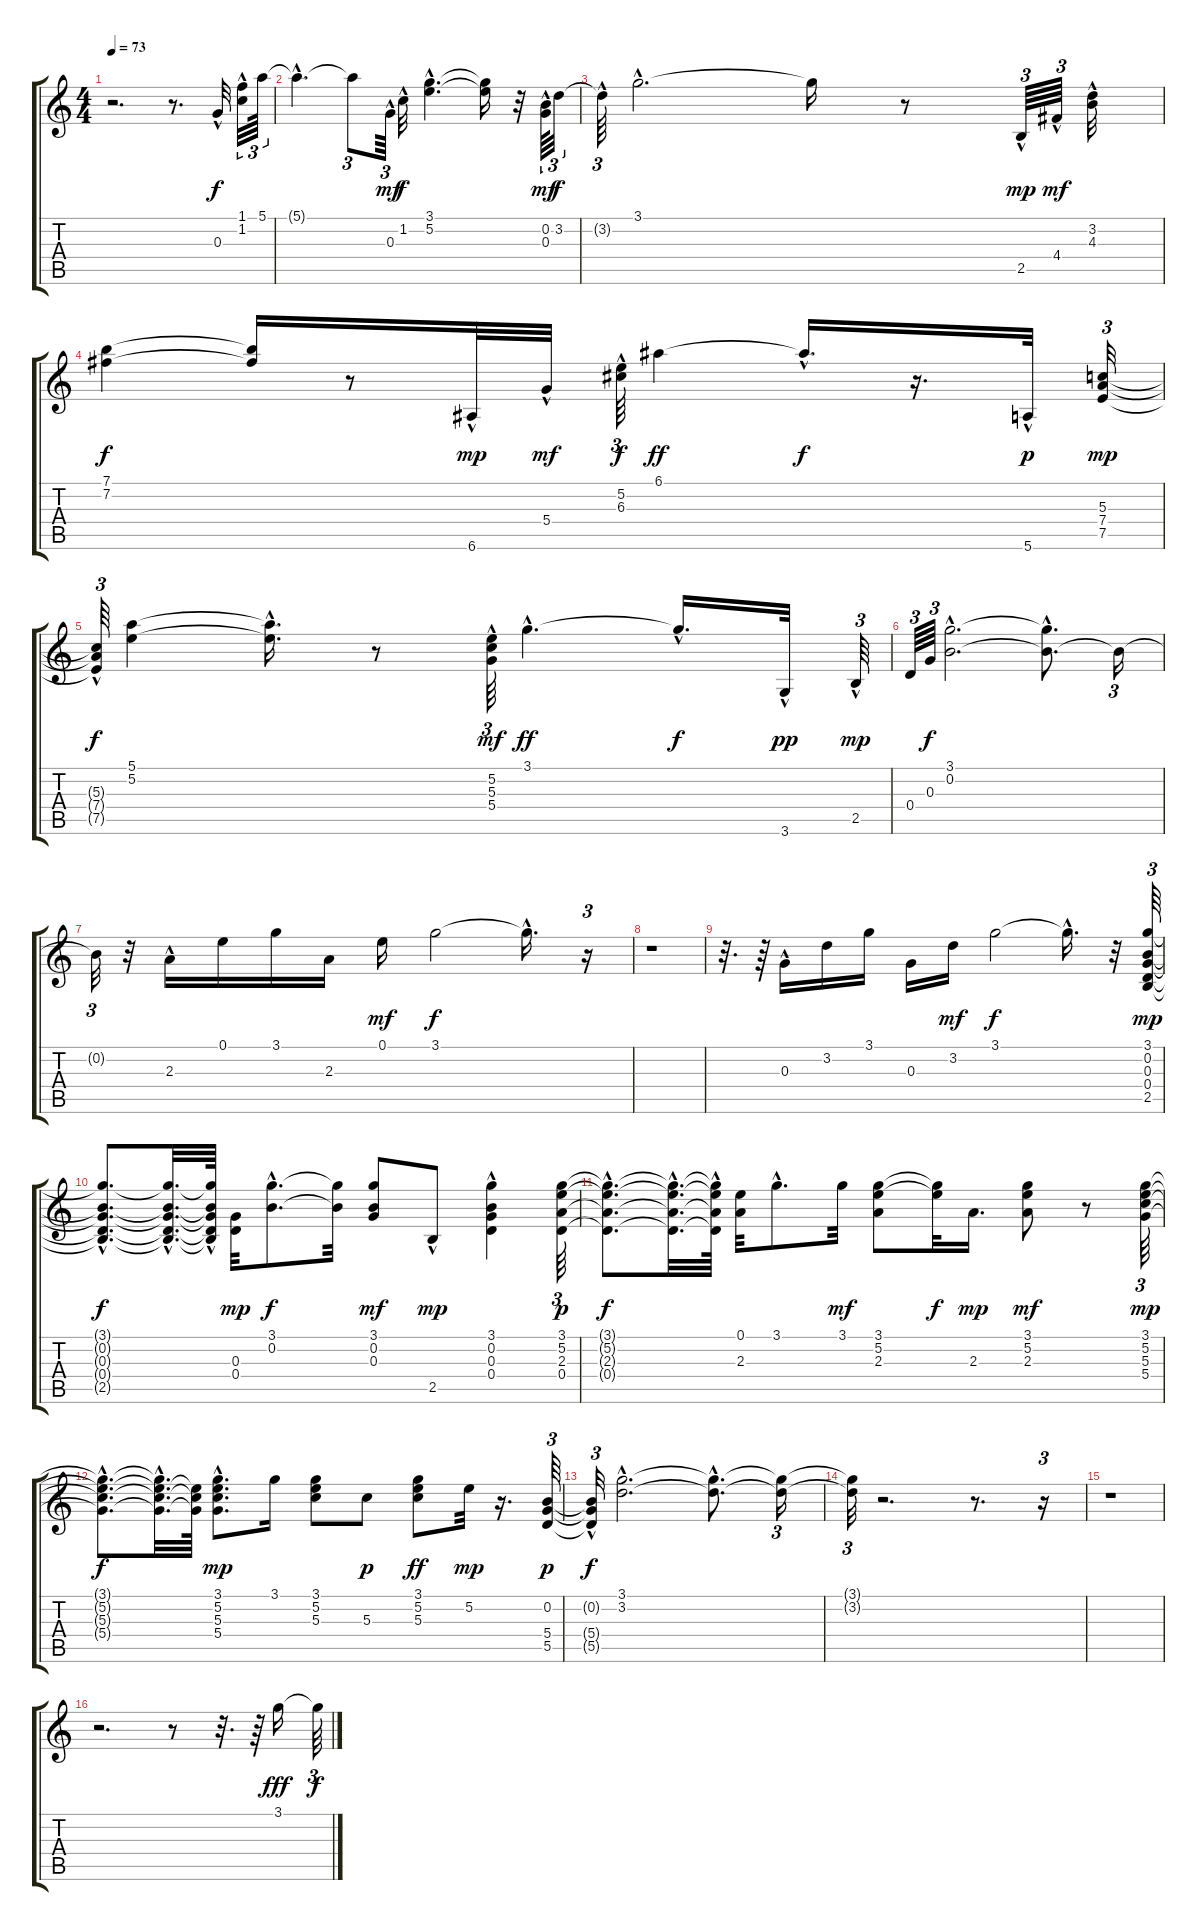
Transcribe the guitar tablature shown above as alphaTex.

\track "" {instrument acousticguitarsteel}
\staff {score tabs}
\tuning (E4 B3 G3 D3 A2 E2) {hide}
\ts (4 4)
\tempo 73
\clef g2
\ks c
r.2{d dy f} r.8{d} 0.3{hac}.32 (1.1{hac} 1.2{hac}).32{tu (3 2)} 5.1.64{tu (3 2)} |
5.1{hac t}.4{d} 5.1{t}.8{tu (3 2)} 0.3{hac}.64{tu (3 2) dy mf} 1.2{hac}.32{dy f} (3.1{hac} 5.2{hac}).4{d} (3.1{t} 5.2{t}).16 r.32 (0.2{hac} 0.3{hac}).64{tu (3 2) dy mf} 3.2.32{tu (3 2) dy f} |
3.2{hac t}.64{tu (3 2)} 3.1{hac}.2{d} 3.1{t}.16 r.8 2.5{hac}.64{tu (3 2) dy mp} 4.4{hac}.64{tu (3 2) dy mf} (3.2 4.3{hac}).32 |
(7.1 7.2).4{dy f} (7.1{t} 7.2{t}).16 r.8 6.6{hac}.32{dy mp} 5.4{hac}.32{dy mf} (5.2 6.3{hac}).64{tu (3 2) dy f} 6.1.4{dy ff} 6.1{hac t}.16{d dy f} r.16{d} 5.6{hac}.32{dy p} (5.3 7.4 7.5).32{tu (3 2) dy mp} |
(5.3{t} 7.4{hac t} 7.5{hac t}).64{tu (3 2) dy f} (5.1 5.2).4 (5.1{hac t} 5.2{hac t}).16{d} r.8 (5.2{hac} 5.3{hac} 5.4{hac}).64{tu (3 2) dy mf} 3.1{hac}.4{d dy ff} 3.1{hac t}.16{d dy f} 3.6{hac}.32{dy pp} 2.5{hac}.64{tu (3 2) dy mp} |
0.4.64{tu (3 2)} 0.3.64{tu (3 2) dy f} (3.1{hac} 0.2{hac}).2{d} (3.1{t} 0.2{hac t}).8{d} 0.2{t}.16{tu (3 2)} |
0.2{t}.32{tu (3 2)} r.32 2.3{hac}.16 0.1.16 3.1.16 2.3.16 0.1.16{dy mf} 3.1.2{dy f} 3.1{hac t}.16{d} r.16{tu (3 2)} |
r.1 |
r.32{d} r.64 0.3{hac}.16 3.2.16 3.1.16 0.3.16 3.2.16{dy mf} 3.1.2{dy f} 3.1{hac t}.16{d} r.32 (3.1 0.2 0.3 0.4 2.5).64{tu (3 2) dy mp} |
(3.1{hac t} 0.2{hac t} 0.3{hac t} 0.4{hac t} 2.5{hac t}).8{d dy f} (3.1{hac t} 0.2{hac t} 0.3{hac t} 0.4{hac t} 2.5{hac t}).32{d} (3.1{t} 0.2{t} 0.3{t} 0.4{t} 2.5{hac t}).64 (0.3 0.4).32{dy mp} (3.1{hac} 0.2{hac}).8{d dy f} (3.1{t} 0.2{t}).32 (3.1 0.2 0.3).8{dy mf} 2.5{hac}.8{dy mp} (3.1 0.2 0.3{hac} 0.4).4 (3.1 5.2 2.3 0.4).64{tu (3 2) dy p} |
(3.1{hac t} 5.2{hac t} 2.3{hac t} 0.4{hac t}).8{d dy f} (3.1{hac t} 5.2{hac t} 2.3{hac t} 0.4{hac t}).32{d} (3.1{t} 5.2{t} 2.3{t} 0.4{hac t}).64 (0.1 2.3).32 3.1{hac}.8{d} 3.1.32{dy mf} (3.1 5.2 2.3).8 (3.1{t} 5.2{t}).32{dy f} 2.3.16{d dy mp} (3.1 5.2 2.3).8{dy mf} r.8 (3.1 5.2 5.3 5.4).64{tu (3 2) dy mp} |
(3.1{hac t} 5.2{hac t} 5.3{hac t} 5.4{hac t}).8{d dy f} (3.1{t} 5.2{hac t} 5.3{hac t} 5.4{hac t}).32{d} (5.2{t} 5.3{t} 5.4{t}).64 (3.1{hac} 5.2 5.3 5.4).8{d dy mp} 3.1.16 (3.1 5.2 5.3).8 5.3.8{dy p} (3.1 5.2 5.3).8{dy ff} 5.2.32{dy mp} r.16{d} (0.2 5.4 5.5).64{tu (3 2) dy p} |
(0.2{t} 5.4{hac t} 5.5{t}).32{tu (3 2) dy f} (3.1{hac} 3.2{hac}).2{d} (3.1{hac t} 3.2{hac t}).8{d} (3.1{t} 3.2{t}).16{tu (3 2)} |
(3.1{t} 3.2{t}).32{tu (3 2)} r.2{d} r.8{d} r.16{tu (3 2)} |
r.1 |
r.2{d} r.8 r.32{d} r.64 3.1.16{dy fff} 3.1{t}.64{tu (3 2) dy f}
